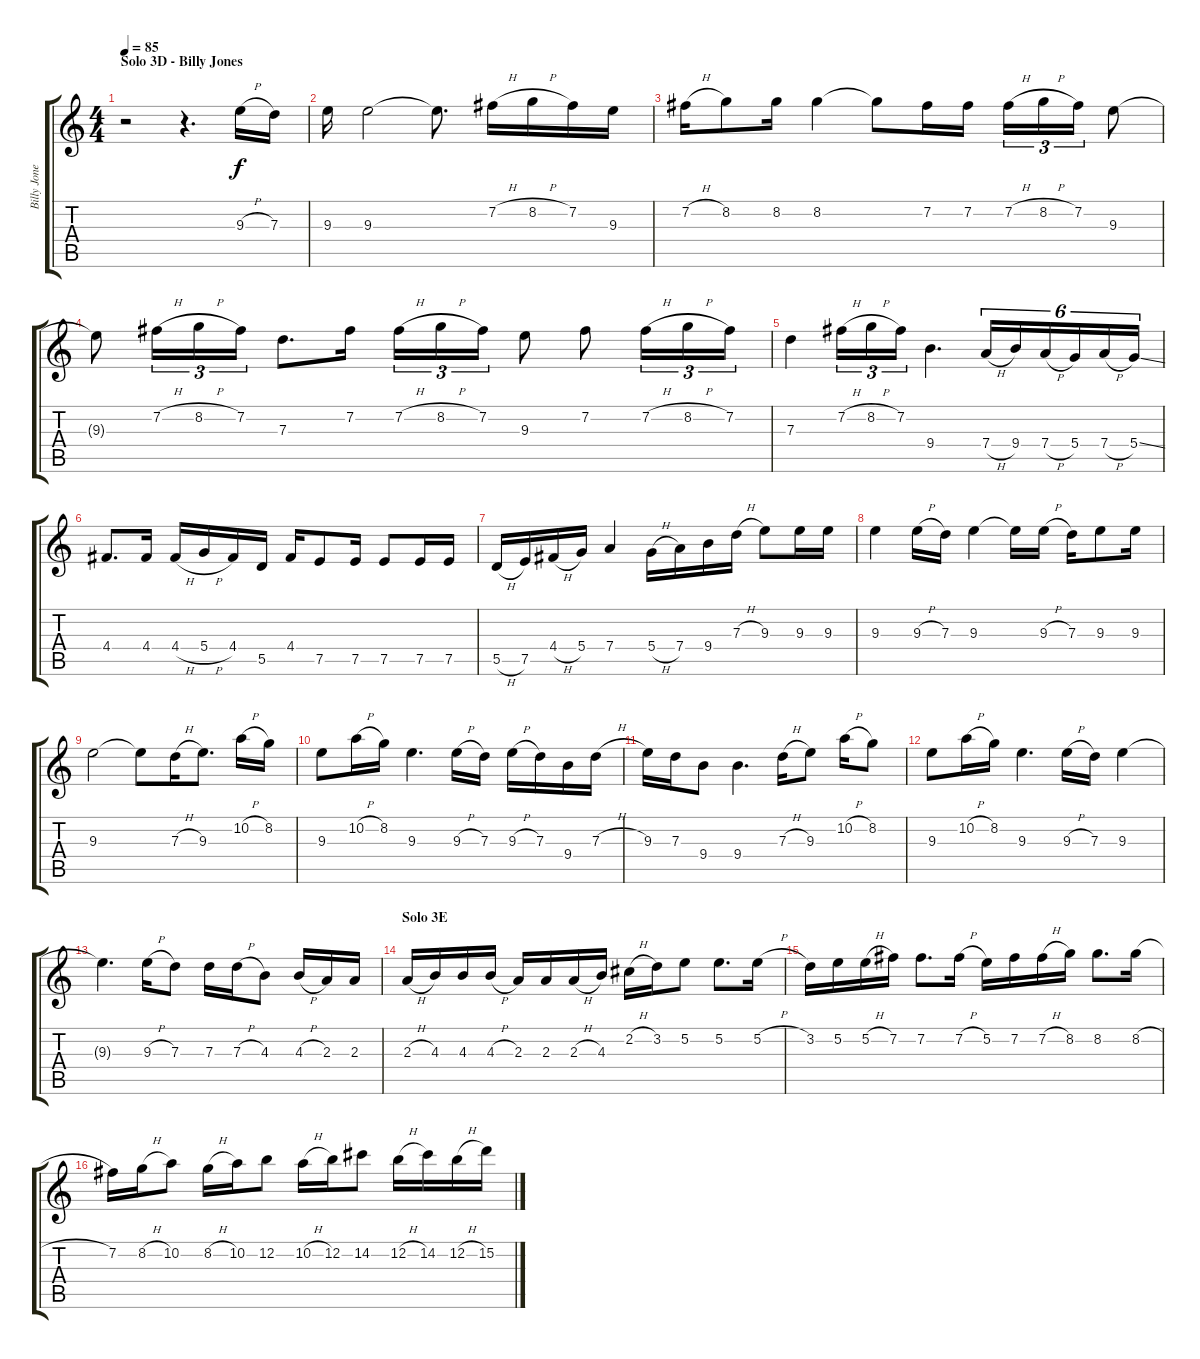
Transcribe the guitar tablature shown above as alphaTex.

\track ("Billy Jones Solo" "Billy Jone") {instrument overdrivenguitar}
\staff {score tabs}
\tuning (E4 B3 G3 D3 A2 E2) {hide}
\ts (4 4)
\section ("" "Solo 3D - Billy Jones")
\tempo 85
\clef g2
\ks c
r.2{dy f} r.4{d} 9.3{h}.16 7.3.16 |
9.3.16 9.3.2 9.3{t}.8{d} 7.2{h}.16 8.2{h}.16 7.2.16 9.3.16 |
7.2{h}.16 8.2.8 8.2.16 8.2.4 8.2{t}.8 7.2.16 7.2.16 7.2{h}.16{tu (3 2)} 8.2{h}.16{tu (3 2)} 7.2.16{tu (3 2)} 9.3.8 |
9.3{t}.8 7.2{h}.16{tu (3 2)} 8.2{h}.16{tu (3 2)} 7.2.16{tu (3 2)} 7.3.8{d} 7.2.16 7.2{h}.16{tu (3 2)} 8.2{h}.16{tu (3 2)} 7.2.16{tu (3 2)} 9.3.8 7.2.8 7.2{h}.16{tu (3 2)} 8.2{h}.16{tu (3 2)} 7.2.16{tu (3 2)} |
7.3.4 7.2{h}.16{tu (3 2)} 8.2{h}.16{tu (3 2)} 7.2.16{tu (3 2)} 9.4.4{d} 7.4{h}.16{tu (6 4)} 9.4.16{tu (6 4)} 7.4{h}.16{tu (6 4)} 5.4.16{tu (6 4)} 7.4{h}.16{tu (6 4)} 5.4{ss}.16{tu (6 4)} |
4.4.8{d} 4.4.16 4.4{h}.16 5.4{h}.16 4.4.16 5.5.16 4.4.16 7.5.8 7.5.16 7.5.8 7.5.16 7.5.16 |
5.5{h}.16 7.5.16 4.4{h}.16 5.4.16 7.4.4 5.4{h}.16 7.4.16 9.4.16 7.3{h}.16 9.3.8 9.3.16 9.3.16 |
9.3.4 9.3{h}.16 7.3.16 9.3.4 9.3{t}.16 9.3{h}.16 7.3.16 9.3.8 9.3.16 |
9.3.2 9.3{t}.8 7.3{h}.16 9.3.8{d} 10.2{h}.16 8.2.16 |
9.3.8 10.2{h}.16 8.2.16 9.3.4{d} 9.3{h}.16 7.3.16 9.3{h}.16 7.3.16 9.4.16 7.3{h}.16 |
9.3.16 7.3.16 9.4.8 9.4.4{d} 7.3{h}.16 9.3.8 10.2{h}.16 8.2.8 |
9.3.8 10.2{h}.16 8.2.16 9.3.4{d} 9.3{h}.16 7.3.16 9.3.4 |
9.3{t}.4{d} 9.3{h}.16 7.3.8 7.3.16 7.3{h}.16 4.3.8 4.3{h}.16 2.3.16 2.3.16 |
\section ("" "Solo 3E")
2.3{h}.16 4.3.16 4.3.16 4.3{h}.16 2.3.16 2.3.16 2.3{h}.16 4.3.16 2.2{h}.16 3.2.16 5.2.8 5.2.8{d} 5.2{h}.16 |
3.2.16 5.2.16 5.2{h}.16 7.2.16 7.2.8{d} 7.2{h}.16 5.2.16 7.2.16 7.2{h}.16 8.2.16 8.2.8{d} 8.2{h}.16 |
7.2.16 8.2{h}.16 10.2.8 8.2{h}.16 10.2.16 12.2.8 10.2{h}.16 12.2.16 14.2.8 12.2{h}.16 14.2.16 12.2{h}.16 15.2.16
